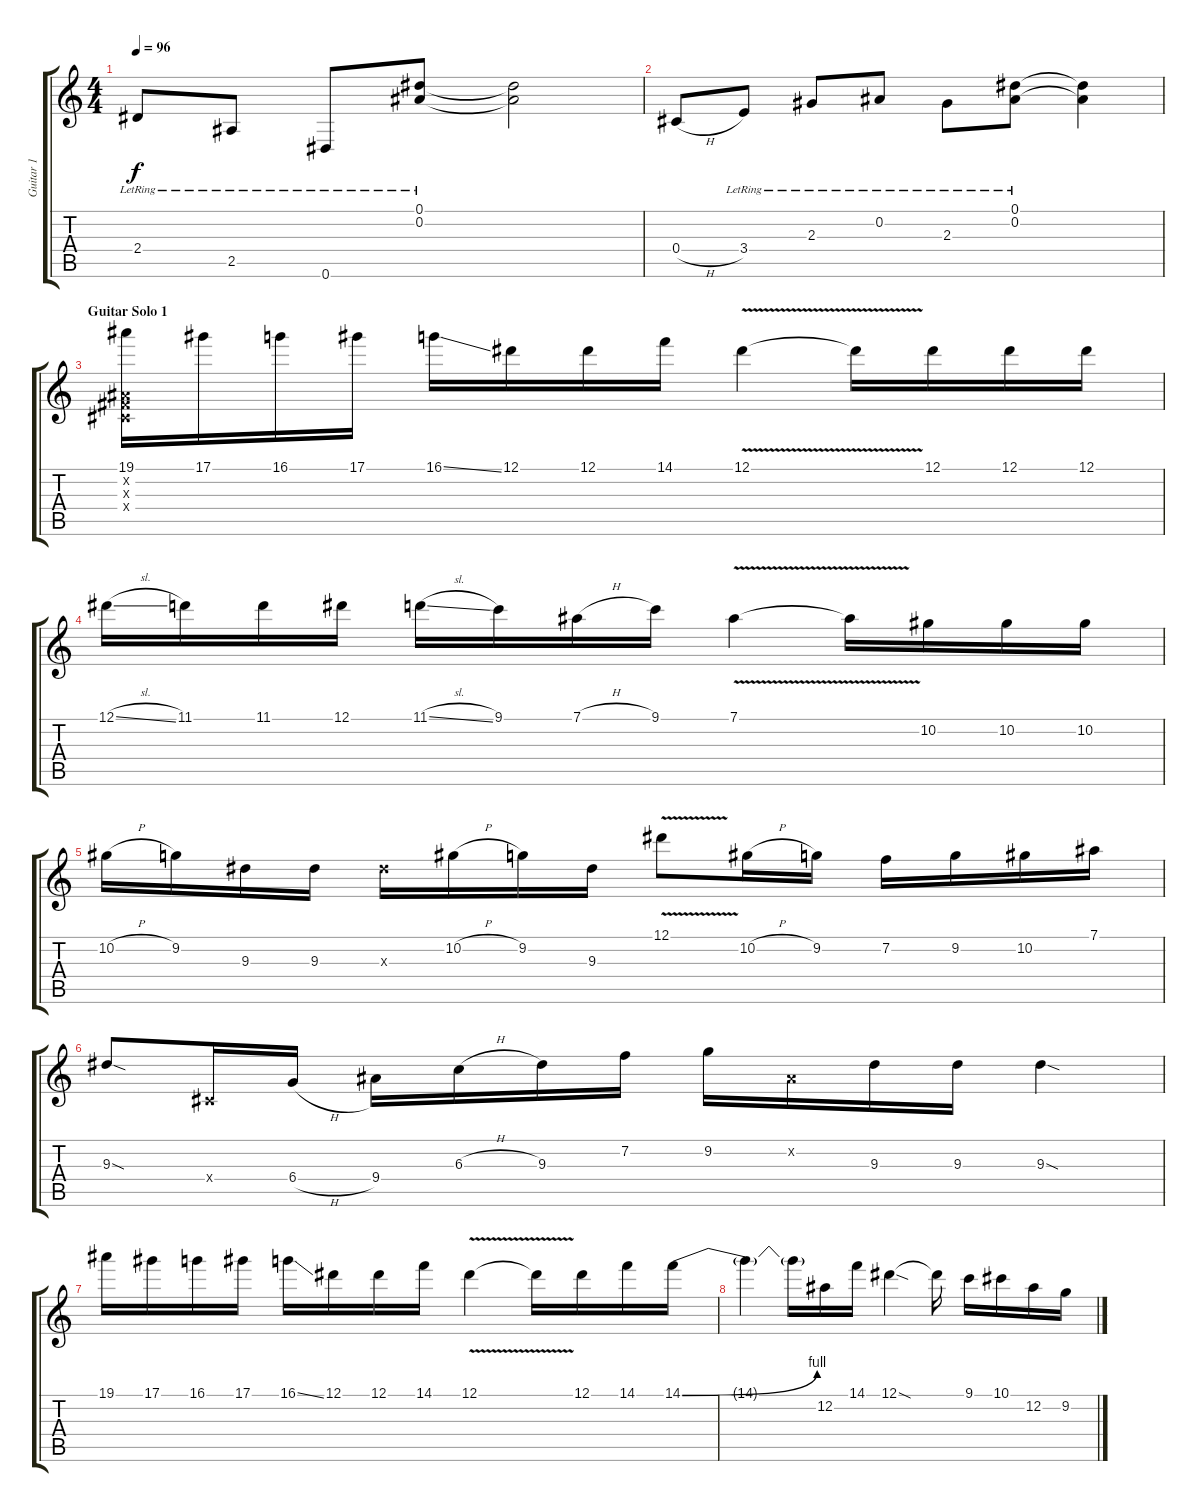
\track ("Guitar 1" "Guitar 1") {instrument distortionguitar}
\staff {score tabs}
\tuning (Eb4 Bb3 Gb3 Db3 Ab2 Eb2) {hide}
\ts (4 4)
\tempo 96
\clef g2
\ks c
2.4{lr}.8{dy f} 2.5{lr}.8 0.6{lr}.8 (0.1{lr} 0.2{lr}).8 (0.1{t} 0.2{t}).2 |
0.4{h}.8 3.4{lr}.8 2.3{lr}.8 0.2{lr}.8 2.3{lr}.8 (0.1{lr} 0.2{lr}).8 (0.1{t} 0.2{t}).4 |
\section ("" "Guitar Solo 1")
(19.1 0.2{x} 0.3{x} 0.4{x}).16 17.1.16 16.1.16 17.1.16 16.1{ss}.16 12.1.16 12.1.16 14.1.16 12.1{v}.4 12.1{t}.16 12.1.16 12.1.16 12.1.16 |
12.1{sl}.16 11.1.16 11.1.16 12.1.16 11.1{sl}.16 9.1.16 7.1{h}.16 9.1.16 7.1{v}.4 7.1{t}.16 10.2.16 10.2.16 10.2.16 |
10.2{h}.16 9.2.16 9.3.16 9.3.16 9.3{x}.16 10.2{h}.16 9.2.16 9.3.16 12.1{v}.8 10.2{h}.16 9.2.16 7.2.16 9.2.16 10.2.16 7.1.16 |
9.3{sod}.8 0.4{x}.16 6.4{h}.16 9.4.16 6.3{h}.16 9.3.16 7.2.16 9.2.16 0.2{x}.16 9.3.16 9.3.16 9.3{sod}.4 |
19.1.16 17.1.16 16.1.16 17.1.16 16.1{ss}.16 12.1.16 12.1.16 14.1.16 12.1{v}.4 12.1{t}.16 12.1.16 14.1.16 14.1{be (bend 0 0 60 4)}.16 |
14.1{t}.4 14.1{t}.16 12.2.16 14.1.16 12.1{sod}.4 12.1{t}.16 9.1.16 10.1.16 12.2.16 9.2.16
